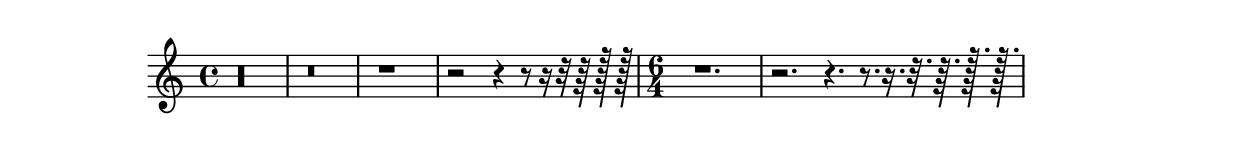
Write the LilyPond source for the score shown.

\version "2.1.7"

\header{
texidoc="
Rests.  Note that the dot of 8th, 16th and 32nd rests rest should be
next to the top of the rest.  All rests except the whole rest are
centered on the middle staff line.
"
}


	\score { \notes {
	\time 4/4
r \longa * 1/4  r\breve * 1/2 
r1 r2 r4 r8 r16 r32 r64 r128 r128
\time 6/4
r1. r2. r4. r8. r16. r32. r64. r128. r128.
}}

